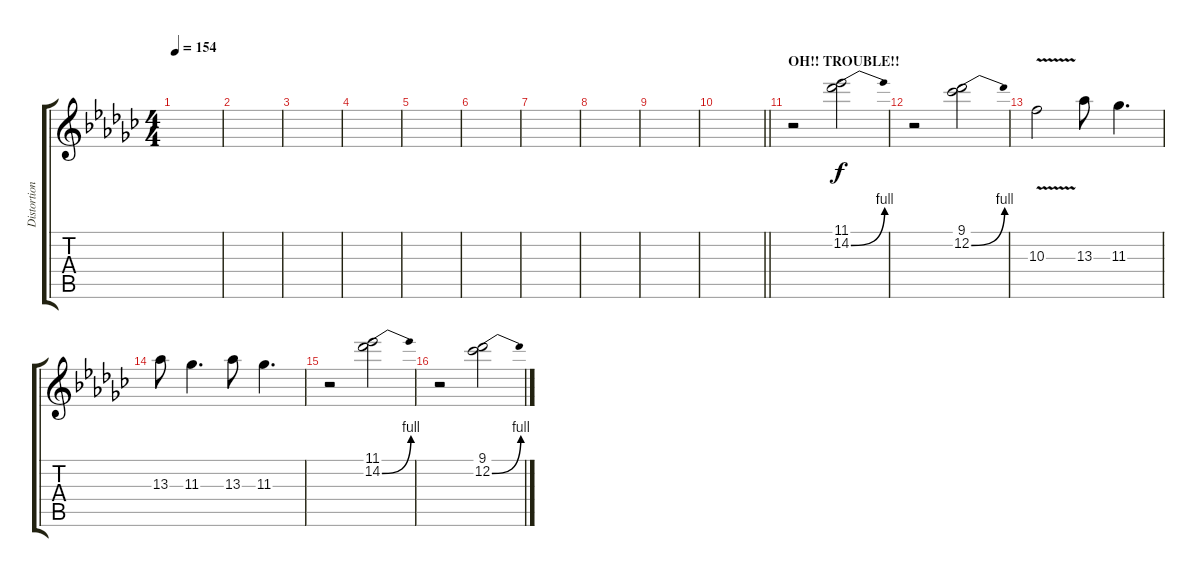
\track ("Distortion 1" "Distortion") {instrument distortionguitar}
\staff {score tabs}
\tuning (E4 B3 G3 D3 A2 E2) {hide}
\ts (4 4)
\tempo 154
\clef g2
\ks gb
|
|
|
|
|
|
|
|
|
\barLineRight lightlight
|
\section ("" "OH!! TROUBLE!!")
r.2 (11.1 14.2{be (bend 0 0 60 4)}).2 |
r.2 (9.1 12.2{be (bend 0 0 60 4)}).2 |
10.3{v}.2 13.3.8 11.3.4{d} |
13.3.8 11.3.4{d} 13.3.8 11.3.4{d} |
r.2 (11.1 14.2{be (bend 0 0 60 4)}).2 |
r.2 (9.1 12.2{be (bend 0 0 60 4)}).2
